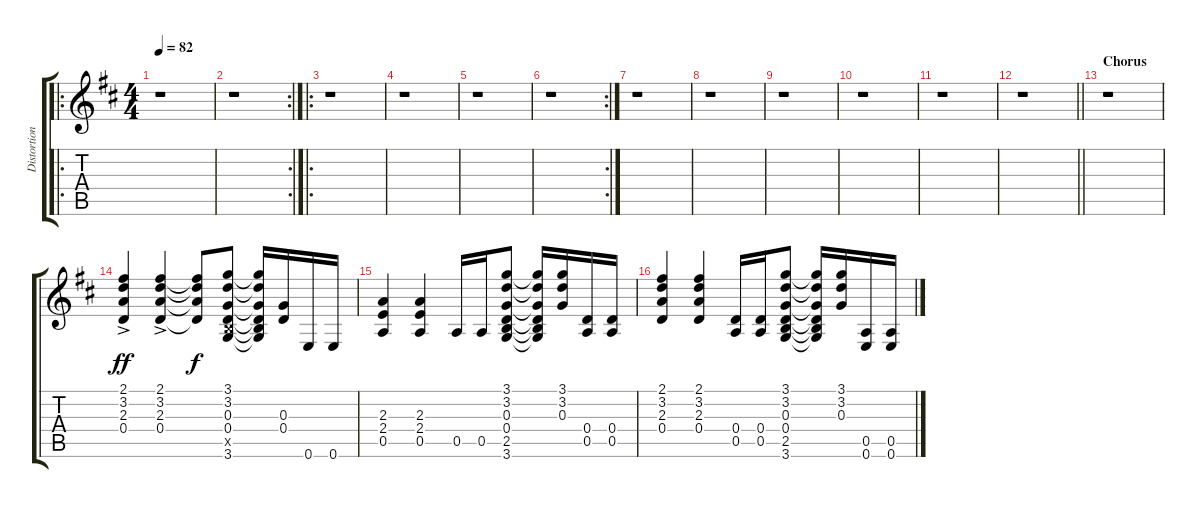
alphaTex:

\track ("Distortion" "Distortion") {instrument distortionguitar}
\staff {score tabs}
\tuning (E4 B3 G3 D3 A2 E2) {hide}
\ro
\ts (4 4)
\tempo 82
\clef g2
\ks d
r.1{dy ff instrument distortionguitar} |
\rc 2
r.1 |
\ro
r.1 |
r.1 |
r.1 |
\rc 2
r.1 |
r.1 |
r.1 |
r.1 |
r.1 |
r.1 |
\barLineRight lightlight
r.1 |
\section ("" "Chorus")
r.1 |
(2.1{ac} 3.2{ac} 2.3{ac} 0.4{ac}).4 (2.1{ac} 3.2{ac} 2.3{ac} 0.4{ac}).4 (2.1{t} 3.2{t} 2.3{t} 0.4{t}).8{dy f} (3.1 3.2 0.3 0.4 2.5{x} 3.6).8 (3.1{t} 3.2{t} 0.3{t} 0.4{t} 2.5{t} 3.6{t}).16 (0.3 0.4).16 0.6.16 0.6.16 |
(2.3 2.4 0.5).4 (2.3 2.4 0.5).4 0.5.16 0.5.16 (3.1 3.2 0.3 0.4 2.5 3.6).8 (3.1{t} 3.2{t} 0.3{t} 0.4{t} 2.5{t} 3.6{t}).16 (3.1 3.2 0.3).16 (0.4 0.5).16 (0.4 0.5).16 |
(2.1 3.2 2.3 0.4).4 (2.1 3.2 2.3 0.4).4 (0.4 0.5).16 (0.4 0.5).16 (3.1 3.2 0.3 0.4 2.5 3.6).8 (3.1{t} 3.2{t} 0.3{t} 0.4{t} 2.5{t} 3.6{t}).16 (3.1 3.2 0.3).16 (0.5 0.6).16 (0.5 0.6).16
